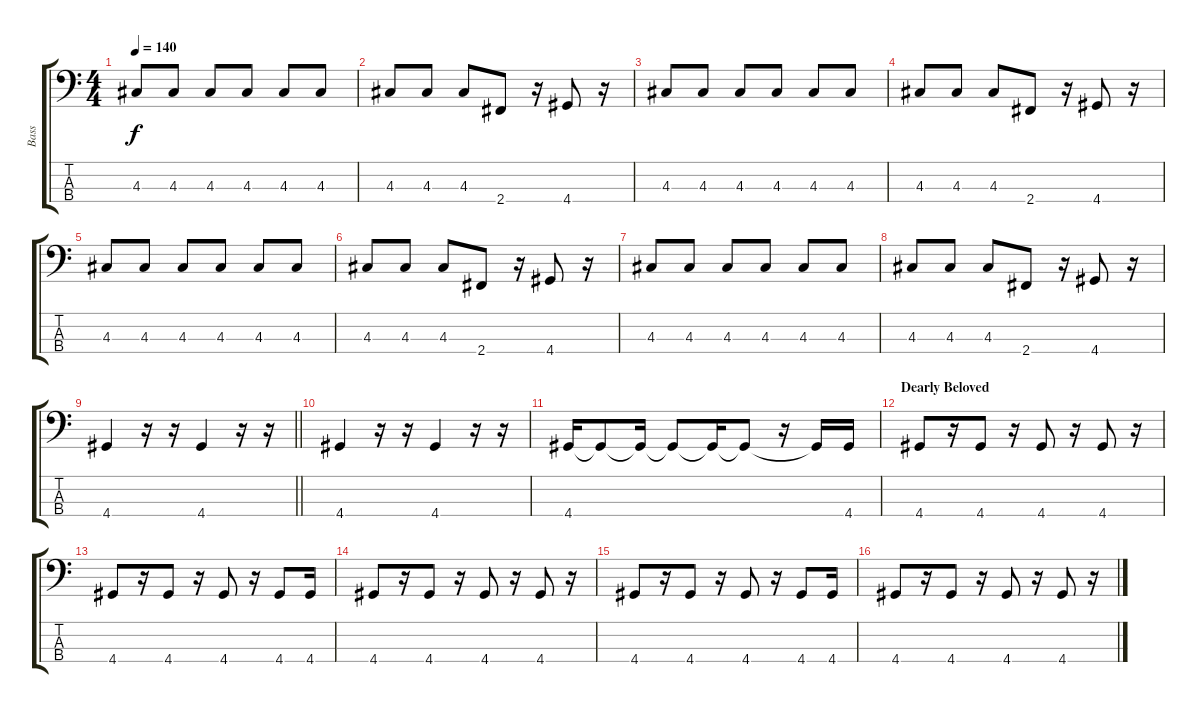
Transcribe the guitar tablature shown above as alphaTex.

\track ("Bass" "Bass") {instrument electricbasspick}
\staff {score tabs}
\tuning (G2 D2 A1 E1) {hide}
\ts (4 4)
\tempo 140
\clef f4
\ks c
4.3.8{dy f} 4.3.8 4.3.8 4.3.8 4.3.8 4.3.8 |
4.3.8 4.3.8 4.3.8 2.4.8 r.16 4.4.8 r.16 |
4.3.8 4.3.8 4.3.8 4.3.8 4.3.8 4.3.8 |
4.3.8 4.3.8 4.3.8 2.4.8 r.16 4.4.8 r.16 |
4.3.8 4.3.8 4.3.8 4.3.8 4.3.8 4.3.8 |
4.3.8 4.3.8 4.3.8 2.4.8 r.16 4.4.8 r.16 |
4.3.8 4.3.8 4.3.8 4.3.8 4.3.8 4.3.8 |
4.3.8 4.3.8 4.3.8 2.4.8 r.16 4.4.8 r.16 |
\barLineRight lightlight
4.4.4 r.16 r.16 4.4.4 r.16 r.16 |
4.4.4 r.16 r.16 4.4.4 r.16 r.16 |
4.4.16 4.4{t}.8 4.4{t}.16 4.4{t}.8 4.4{t}.16 4.4{t}.8 r.16 4.4{t}.16 4.4.16 |
\section ("" "Dearly Beloved")
4.4.8 r.16 4.4.8 r.16 4.4.8 r.16 4.4.8 r.16 |
4.4.8 r.16 4.4.8 r.16 4.4.8 r.16 4.4.8 4.4.16 |
4.4.8 r.16 4.4.8 r.16 4.4.8 r.16 4.4.8 r.16 |
4.4.8 r.16 4.4.8 r.16 4.4.8 r.16 4.4.8 4.4.16 |
4.4.8 r.16 4.4.8 r.16 4.4.8 r.16 4.4.8 r.16
